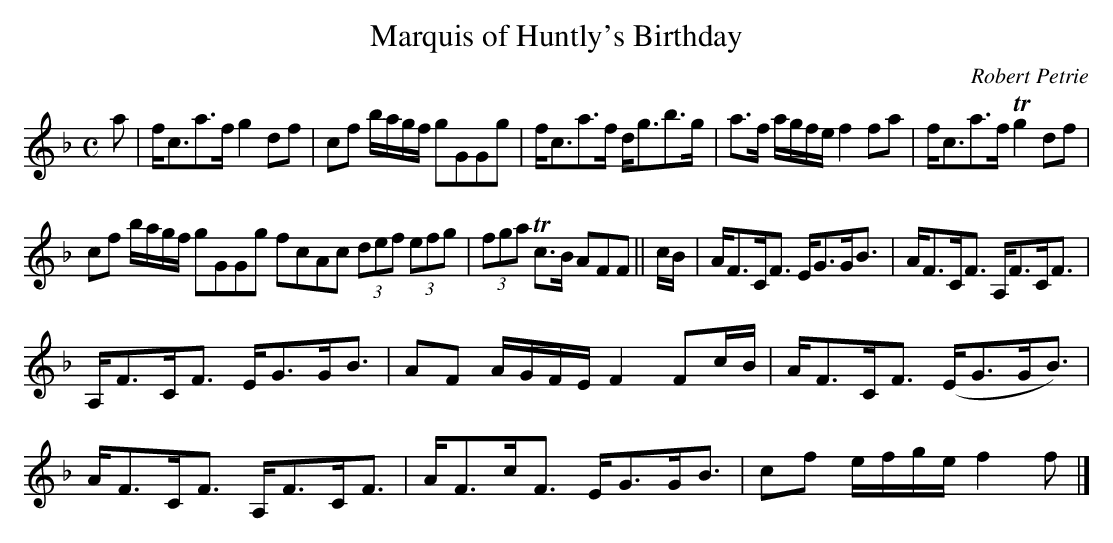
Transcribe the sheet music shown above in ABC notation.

X:1
T:Marquis of Huntly's Birthday
C:Robert Petrie
L:1/8
M:C
K:F
a|f<ca>f g2 df|cf b/a/g/f/ gGGg|f<ca>f d<gb>g|a>f a/g/f/e/f2 fa|f<ca>f Tg2 df|
cf b/a/g/f/ gGGg fcAc (3def (3efg|(3fga Tc>B AFF||c/B/|A<FC<F E<GG<B|A<FC<F A,<FC<F|
A,<FC<F E<GG<B|AF A/G/F/E/ F2 Fc/B/|A<FC<F (E<GG<B)|A<FC<F A,<FC<F|A<Fc<F E<GG<B|cf e/f/g/e/ f2f|]
